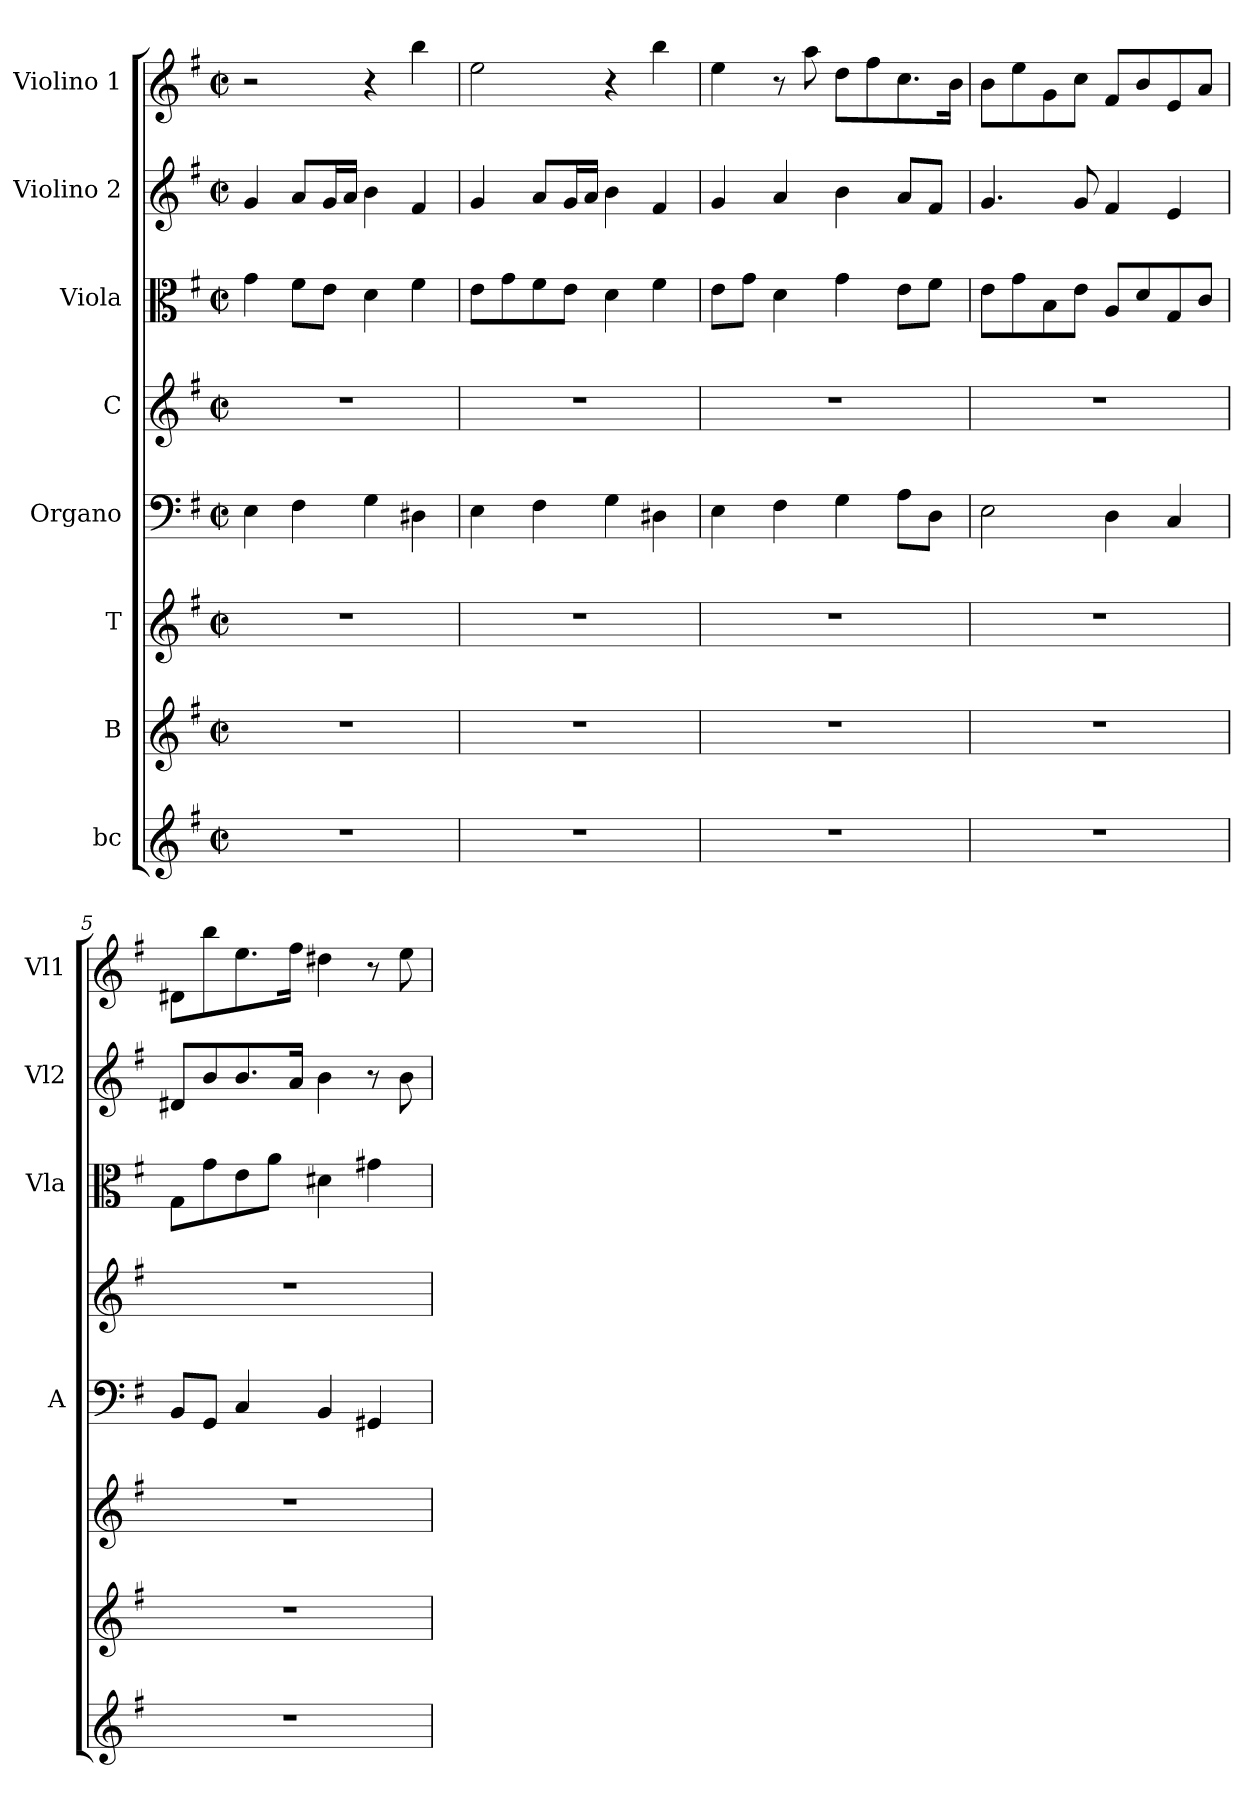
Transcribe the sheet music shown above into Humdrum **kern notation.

**kern	**kern	**kern	**kern	**kern	**kern	**kern	**kern
*part8	*part7	*part6	*part5	*part4	*part3	*part2	*part1
*staff8	*staff7	*staff6	*staff5	*staff4	*staff3	*staff2	*staff1
*I"bc	*I"B	*I"T	*I"Organo	*I"C	*I"Viola	*I"Violino 2	*I"Violino 1
*	*	*	*I'A	*	*I'Vla	*I'Vl2	*I'Vl1
*clefG2	*clefG2	*clefG2	*clefF4	*clefG2	*clefC3	*clefG2	*clefG2
*k[f#]	*k[f#]	*k[f#]	*k[f#]	*k[f#]	*k[f#]	*k[f#]	*k[f#]
*G:	*G:	*G:	*G:	*G:	*G:	*G:	*G:
*M2/2	*M2/2	*M2/2	*M2/2	*M2/2	*M2/2	*M2/2	*M2/2
*met(c|)	*met(c|)	*met(c|)	*met(c|)	*met(c|)	*met(c|)	*met(c|)	*met(c|)
=1	=1	=1	=1	=1	=1	=1	=1
1r	1r	1r	4E\	1r	4g\	4g/	2r
.	.	.	4F#>\	.	8f#\L	8a/L	.
.	.	.	.	.	8e\J	16g/L	.
.	.	.	.	.	.	16a/JJ	.
.	.	.	4G\	.	4d\	4b\	4r
.	.	.	4D#X>\	.	4f#\	4f#/	4bb\
=2	=2	=2	=2	=2	=2	=2	=2
1r	1r	1r	4E\	1r	8e\L	4g/	2ee\
.	.	.	.	.	8g\	.	.
.	.	.	4F#>\	.	8f#\	8a/L	.
.	.	.	.	.	8e\J	16g/L	.
.	.	.	.	.	.	16a/JJ	.
.	.	.	4G\	.	4d\	4b\	4r
.	.	.	4D#X>\	.	4f#\	4f#/	4bb\
=3	=3	=3	=3	=3	=3	=3	=3
1r	1r	1r	4E\	1r	8e\L	4g/	4ee\
.	.	.	.	.	8g\J	.	.
.	.	.	4F#>\	.	4d\	4a/	8r
.	.	.	.	.	.	.	8aa\
.	.	.	4G\	.	4g\	4b\	8dd\L
.	.	.	.	.	.	.	8ff#\
.	.	.	8A\L	.	8e\L	8a/L	8.cc\
.	.	.	8D\J	.	8f#\J	8f#/J	.
.	.	.	.	.	.	.	16b\Jk
=4	=4	=4	=4	=4	=4	=4	=4
1r	1r	1r	2E>\	1r	8e\L	4.g/	8b\L
.	.	.	.	.	8g\	.	8ee\
.	.	.	.	.	8B\	.	8g\
.	.	.	.	.	8e\J	8g/	8cc\J
.	.	.	4D>\	.	8A/L	4f#/	8f#/L
.	.	.	.	.	8d/	.	8b/
.	.	.	4C/	.	8G/	4e/	8e/
.	.	.	.	.	8c/J	.	8a/J
=5	=5	=5	=5	=5	=5	=5	=5
1r	1r	1r	8BB/L	1r	8G\L	8d#X/L	8d#X\L
.	.	.	8GG/J	.	8g\	8b/	8bb\
.	.	.	4C/	.	8e\	8.b/	8.ee\
.	.	.	.	.	8a\J	.	.
.	.	.	.	.	.	16a/Jk	16ff#\Jk
.	.	.	4BB/	.	4d#X\	4b\	4dd#X\
.	.	.	4GG#X</	.	4g#X\	8r	8r
.	.	.	.	.	.	8b\	8ee\
=	=	=	=	=	=	=	=
*-	*-	*-	*-	*-	*-	*-	*-
